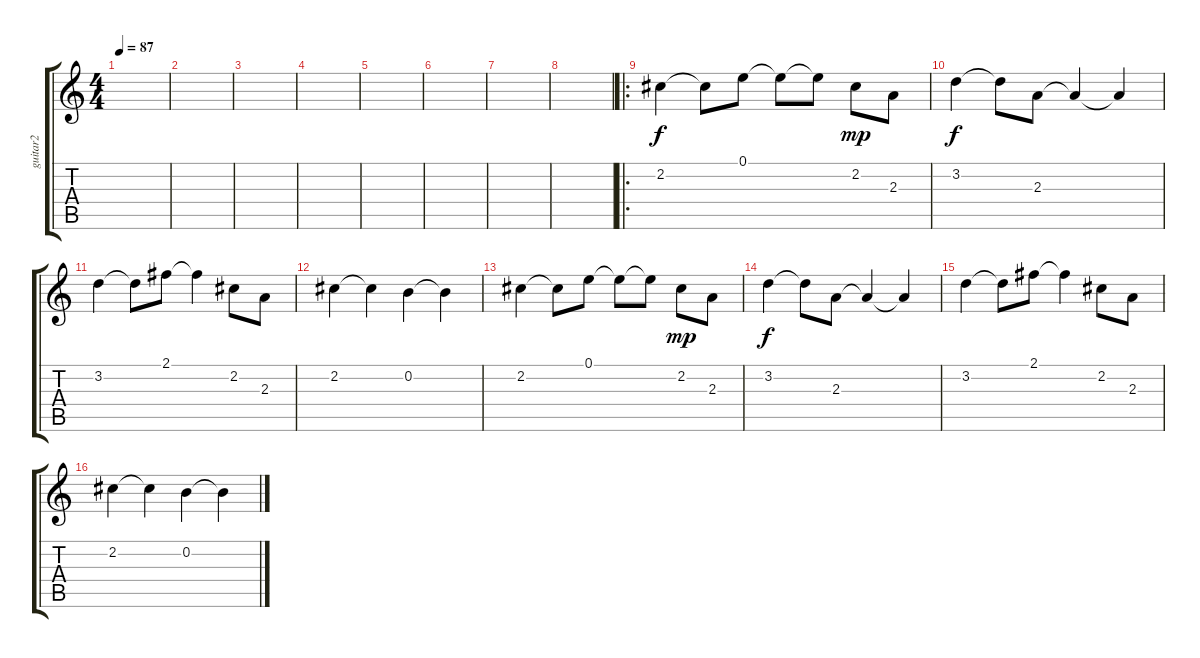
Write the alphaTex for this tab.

\track ("guitar2" "guitar2") {instrument electricguitarclean}
\staff {score tabs}
\tuning (E4 B3 G3 D3 A2 E2) {hide}
\ts (4 4)
\tempo 87
\clef g2
\ks c
|
|
|
|
|
|
|
|
\ro
\section ("" "")
2.2.4 2.2{t}.8 0.1.8 0.1{t}.8 0.1{t}.8 2.2.8{dy mp} 2.3.8 |
3.2.4{dy f} 3.2{t}.8 2.3.8 2.3{t}.4 2.3{t}.4 |
3.2.4 3.2{t}.8 2.1.8 2.1{t}.4 2.2.8 2.3.8 |
2.2.4 2.2{t}.4 0.2.4 0.2{t}.4 |
2.2.4 2.2{t}.8 0.1.8 0.1{t}.8 0.1{t}.8 2.2.8{dy mp} 2.3.8 |
3.2.4{dy f} 3.2{t}.8 2.3.8 2.3{t}.4 2.3{t}.4 |
3.2.4 3.2{t}.8 2.1.8 2.1{t}.4 2.2.8 2.3.8 |
2.2.4 2.2{t}.4 0.2.4 0.2{t}.4
